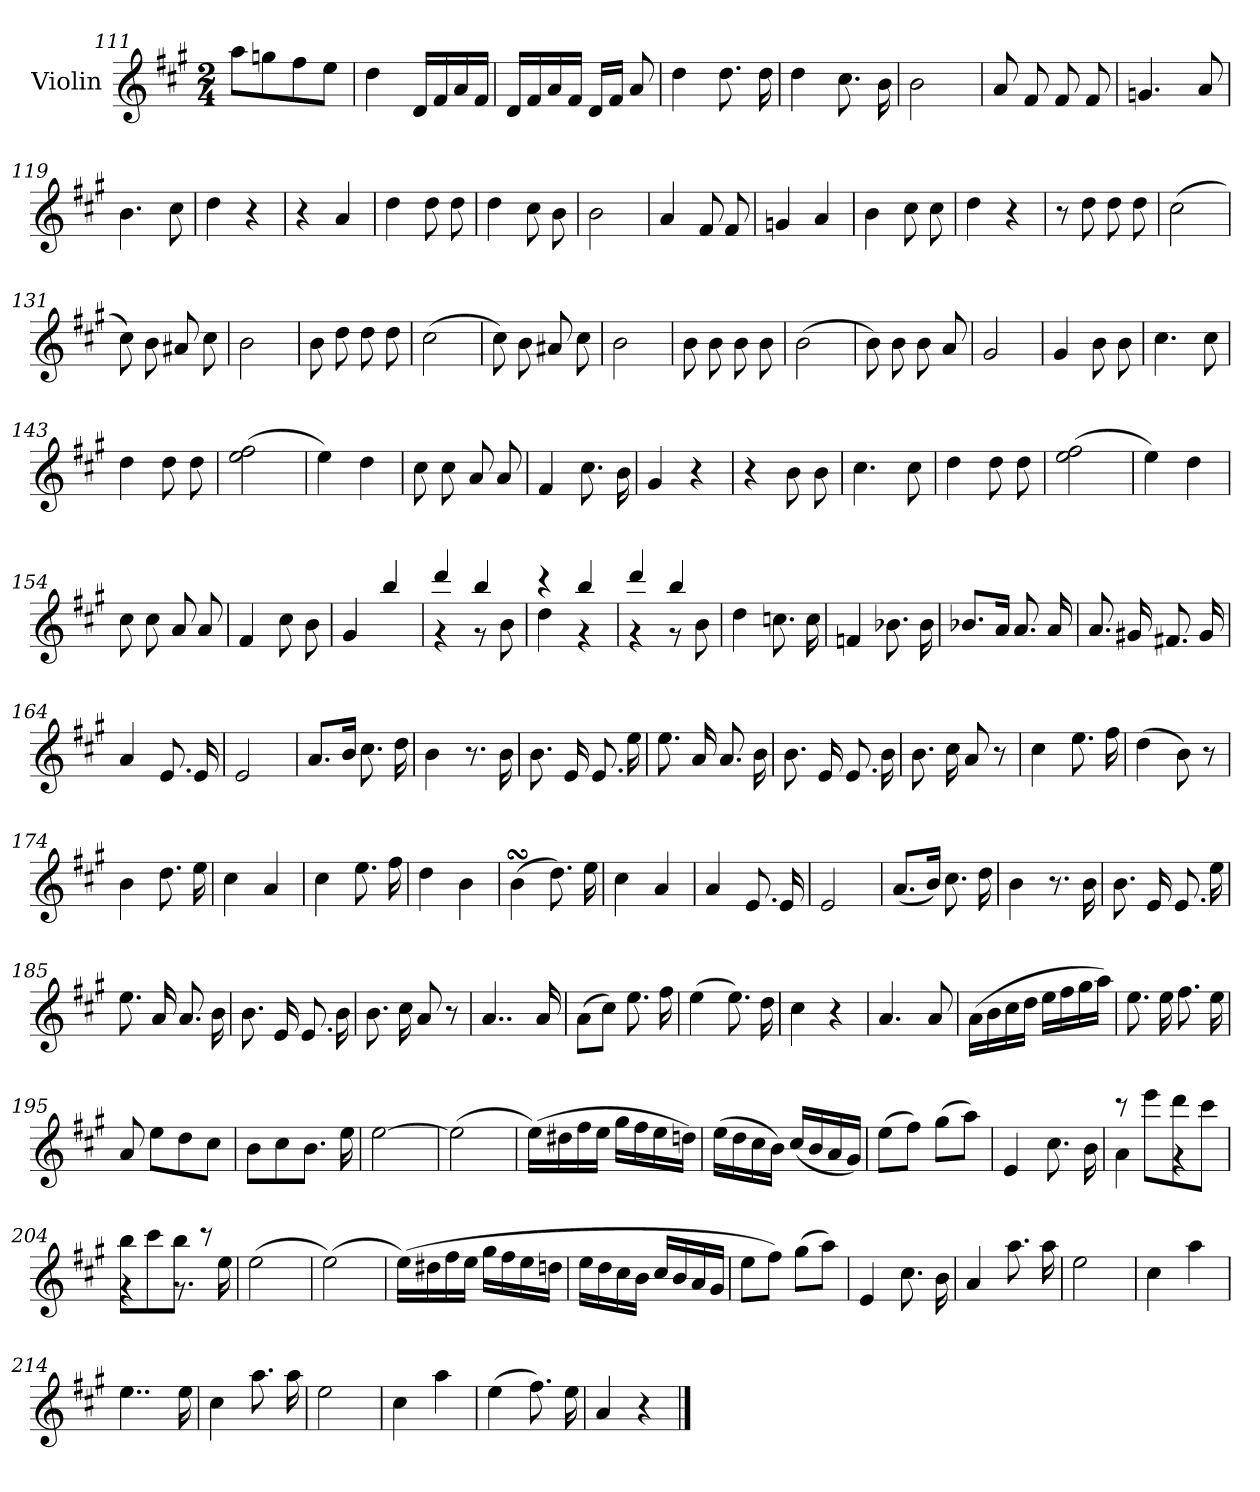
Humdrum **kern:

**kern
*part1
*staff1
*I"Violin
*I'Vln.
*clefG2
*k[f#c#g#]
*M2/4
=111
8aa\L
8ggn\
8ff#\
8ee\J
=112
4dd\
16d/LL
16f#/
16a/
16f#/JJ
!!LO:LB:g=z
=113
16d/LL
16f#/
16a/
16f#/JJ
16d/LL
16f#/JJ
8a/
=114
4dd\
8.dd\
16dd\
=115
4dd\
8.cc#\
16b\
=116
2b\
=117
8a/
8f#/
8f#/
8f#/
=118
4.gn/
8a/
=119
4.b\
8cc#\
=120
4dd\
4r
!!LO:LB:g=z
=121
4r
4a/
=122
4dd\
8dd\
8dd\
=123
4dd\
8cc#\
8b\
=124
2b\
=125
4a/
8f#/
8f#/
=126
4gn/
4a/
=127
4b\
8cc#\
8cc#\
=128
4dd\
4r
=129
8r
8dd\
8dd\
8dd\
=130
(>2cc#\
!!LO:LB:g=z
=131
8cc#\)
8b\
8a#X/
8cc#\
=132
2b\
=133
8b\
8dd\
8dd\
8dd\
=134
(>2cc#\
=135
8cc#\)
8b\
8a#X/
8cc#\
=136
2b\
=137
8b\
8b\
8b\
8b\
=138
(>2b\
=139
8b\)
8b\
8b\
8a/
!!LO:LB:g=z
=140
2g#/
=141
4g#/
8b\
8b\
=142
4.cc#\
8cc#\
=143
4dd\
8dd\
8dd\
=144
(>2ee\ 2ff#\
=145
4ee\)
4dd\
=146
8cc#\
8cc#\
8a/
8a/
=147
4f#/
8.cc#\
16b\
=148
4g#/
4r
!!LO:LB:g=z
=149
4r
8b\
8b\
=150
4.cc#\
8cc#\
=151
4dd\
8dd\
8dd\
=152
(>2ee\ 2ff#\
=153
4ee\)
4dd\
=154
8cc#\
8cc#\
8a/
8a/
=155
4f#/
8cc#\
8b\
=156
4g#/
4bb/
=157
*^
4ddd/	4r
4bb/	8r
.	8b\
=158	=158
4r	4dd\
4bb/	4r
!!LO:LB:g=z	!!
=159	=159
4ddd/	4r
4bb/	8r
.	8b\
*v	*v
=160
4dd\
8.ccn\
16cc\
=161
4fn/
8.b-X\
16b-\
=162
8.b-X/L
16a/Jk
8.a/
16a/
=163
8.a/
16g#X/
8.f#X/
16g#/
=164
4a/
8.e/
16e/
=165
2e/
!!LO:PB:g=z
=166
8.a/L
16b/Jk
8.cc#\
16dd\
=167
4b\
8.r
16b\
=168
8.b\
16e/
8.e/
16ee\
=169
8.ee\
16a/
8.a/
16b\
=170
8.b\
16e/
8.e/
16b\
=171
8.b\
16cc#\
8a/
8r
=172
4cc#\
8.ee\
16ff#\
!!LO:LB:g=z
=173
(>4dd\
8b\)
8r
=174
4b\
8.dd\
16ee\
=175
4cc#\
4a/
=176
4cc#\
8.ee\
16ff#\
=177
4dd\
4b\
=178
(>4bsSSS\
8.dd\)
16ee\
=179
4cc#\
4a/
=180
4a/
8.e/
16e/
=181
2e/
!!LO:LB:g=z
=182
(<8.a/L
16b/Jk)
8.cc#\
16dd\
=183
4b\
8.r
16b\
=184
8.b\
16e/
8.e/
16ee\
=185
8.ee\
16a/
8.a/
16b\
=186
8.b\
16e/
8.e/
16b\
=187
8.b\
16cc#\
8a/
8r
=188
4..a/
16a/
!!LO:LB:g=z
=189
(>8a\L
8cc#\J)
8.ee\
16ff#\
=190
(>4ee\
8.ee\)
16dd\
=191
4cc#\
4r
=192
4.a/
8a/
=193
(>16a\LL
16b\
16cc#\
16dd\JJ
16ee\LL
16ff#\
16gg#\
16aa\JJ)
=194
8.ee\
16ee\
8.ff#\
16ee\
=195
8a/
8ee\L
8dd\
8cc#\J
!!LO:LB:g=z
=196
8b\L
8cc#\
8.b\J
16ee\
=197
[2ee\
=198
(>2ee\]
=199
(>16ee\LL)
16dd#X\
16ff#\
16ee\JJ
16gg#\LL
16ff#\
16ee\
16ddn\JJ)
=200
(>16ee\LL
16dd\
16cc#\
16b\JJ)
(<16cc#/LL
16b/
16a/
16g#/JJ)
=201
(>8ee\L
8ff#\J)
(>8gg#\L
8aa\J)
=202
4e/
8.cc#\
16b\
!!LO:LB:g=z
=203
*^
8r	4a\
8eee\L	.
8ddd\	4r
8ccc#\J	.
=204	=204
8bb\L	4r
8ccc#\	.
8bb\J	8.r
8r	.
.	16ee\
*v	*v
=205
(>2ee\
=206
(>2ee\)
=207
(>16ee\LL)
16dd#X\
16ff#\
16ee\JJ
16gg#\LL
16ff#\
16ee\
16ddn\JJ
=208
16ee\LL
16dd\
16cc#\
16b\JJ
16cc#/LL
16b/
16a/
16g#/JJ
=209
8ee\L
8ff#\J)
(>8gg#\L
8aa\J)
!!LO:LB:g=z
=210
4e/
8.cc#\
16b\
=211
4a/
8.aa\
16aa\
=212
2ee\
=213
4cc#\
4aa\
=214
4..ee\
16ee\
=215
4cc#\
8.aa\
16aa\
=216
2ee\
=217
4cc#\
4aa\
=218
(>4ee\
8.ff#\)
16ee\
!!LO:LB:g=z
=219
4a/
4r
==
*-
